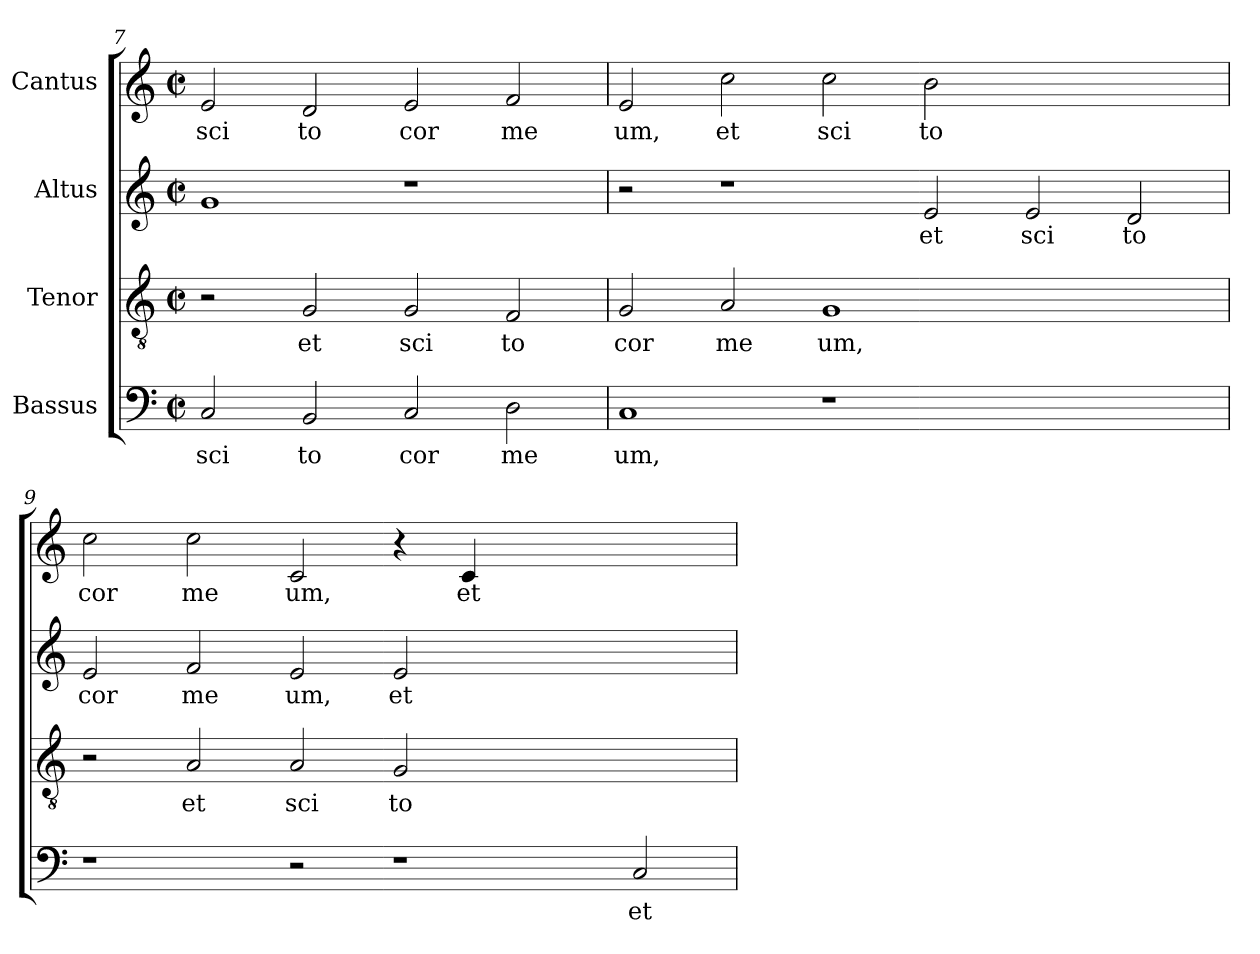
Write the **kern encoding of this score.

**kern	**text	**kern	**text	**kern	**text	**kern	**text
*part4	*part4	*part3	*part3	*part2	*part2	*part1	*part1
*staff4	*staff4	*staff3	*staff3	*staff2	*staff2	*staff1	*staff1
*I"Bassus	*	*I"Tenor	*	*I"Altus	*	*I"Cantus	*
*clefF4	*	*clefGv2	*	*clefG2	*	*clefG2	*
*M2/2	*	*M2/2	*	*M2/2	*	*M2/2	*
*met(c|)	*	*met(c|)	*	*met(c|)	*	*met(c|)	*
=7	=7	=7	=7	=7	=7	=7	=7
!	!LO:LY:b:cj	!	!	!	!	!	!LO:LY:b:cj
2C/	sci	2r	.	1g	.	2e/	sci
!	!LO:LY:b:cj	!	!LO:LY:b:cj	!	!	!	!LO:LY:b:cj
2BB/	to	2G/	et	.	.	2d/	to
!	!LO:LY:b:cj	!	!LO:LY:b:cj	!	!	!	!LO:LY:b:cj
2C/	cor	2G/	sci	1r	.	2e/	cor
!	!LO:LY:b:cj	!	!LO:LY:b:cj	!	!	!	!LO:LY:b:cj
2D\	me	2F/	to	.	.	2f/	me
=8	=8	=8	=8	=8	=8	=8	=8
!	!LO:LY:b:cj	!	!LO:LY:b:cj	!	!	!	!LO:LY:b:cj
1C	um,	2G/	cor	2r	.	2e/	um,
!	!	!	!LO:LY:b:cj	!	!	!	!LO:LY:b:cj
.	.	2A/	me	1r	.	2cc\	et
!	!	!	!LO:LY:b:cj	!	!	!	!LO:LY:b:cj
1r	.	1G	um,	.	.	2cc\	sci
!	!	!	!	!	!LO:LY:b:cj	!	!LO:LY:b:cj
.	.	.	.	2e/	et	2b\	to
!	!	!	!	!	!LO:LY:b:cj	!	!
1ryy	.	1ryy	.	2e/	sci	1ryy	.
!	!	!	!	!	!LO:LY:b:cj	!	!
.	.	.	.	2d/	to	.	.
=9	=9	=9	=9	=9	=9	=9	=9
!	!	!	!	!	!LO:LY:b:cj	!	!LO:LY:b:cj
1r	.	2r	.	2e/	cor	2cc\	cor
!	!	!	!LO:LY:b:cj	!	!LO:LY:b:cj	!	!LO:LY:b:cj
.	.	2A/	et	2f/	me	2cc\	me
!	!	!	!LO:LY:b:cj	!	!LO:LY:b:cj	!	!LO:LY:b:cj
2r	.	2A/	sci	2e/	um,	2c/	um,
!	!	!	!LO:LY:b:cj	!	!LO:LY:b:cj	!	!
1r	.	2G/	to	2e/	et	4r	.
!	!	!	!	!	!	!	!LO:LY:b:cj
.	.	.	.	.	.	4c/	et
.	.	1ryy	.	1ryy	.	1ryy	.
!	!LO:LY:b:cj	!	!	!	!	!	!
2C/	et	.	.	.	.	.	.
=	=	=	=	=	=	=	=
*-	*-	*-	*-	*-	*-	*-	*-
